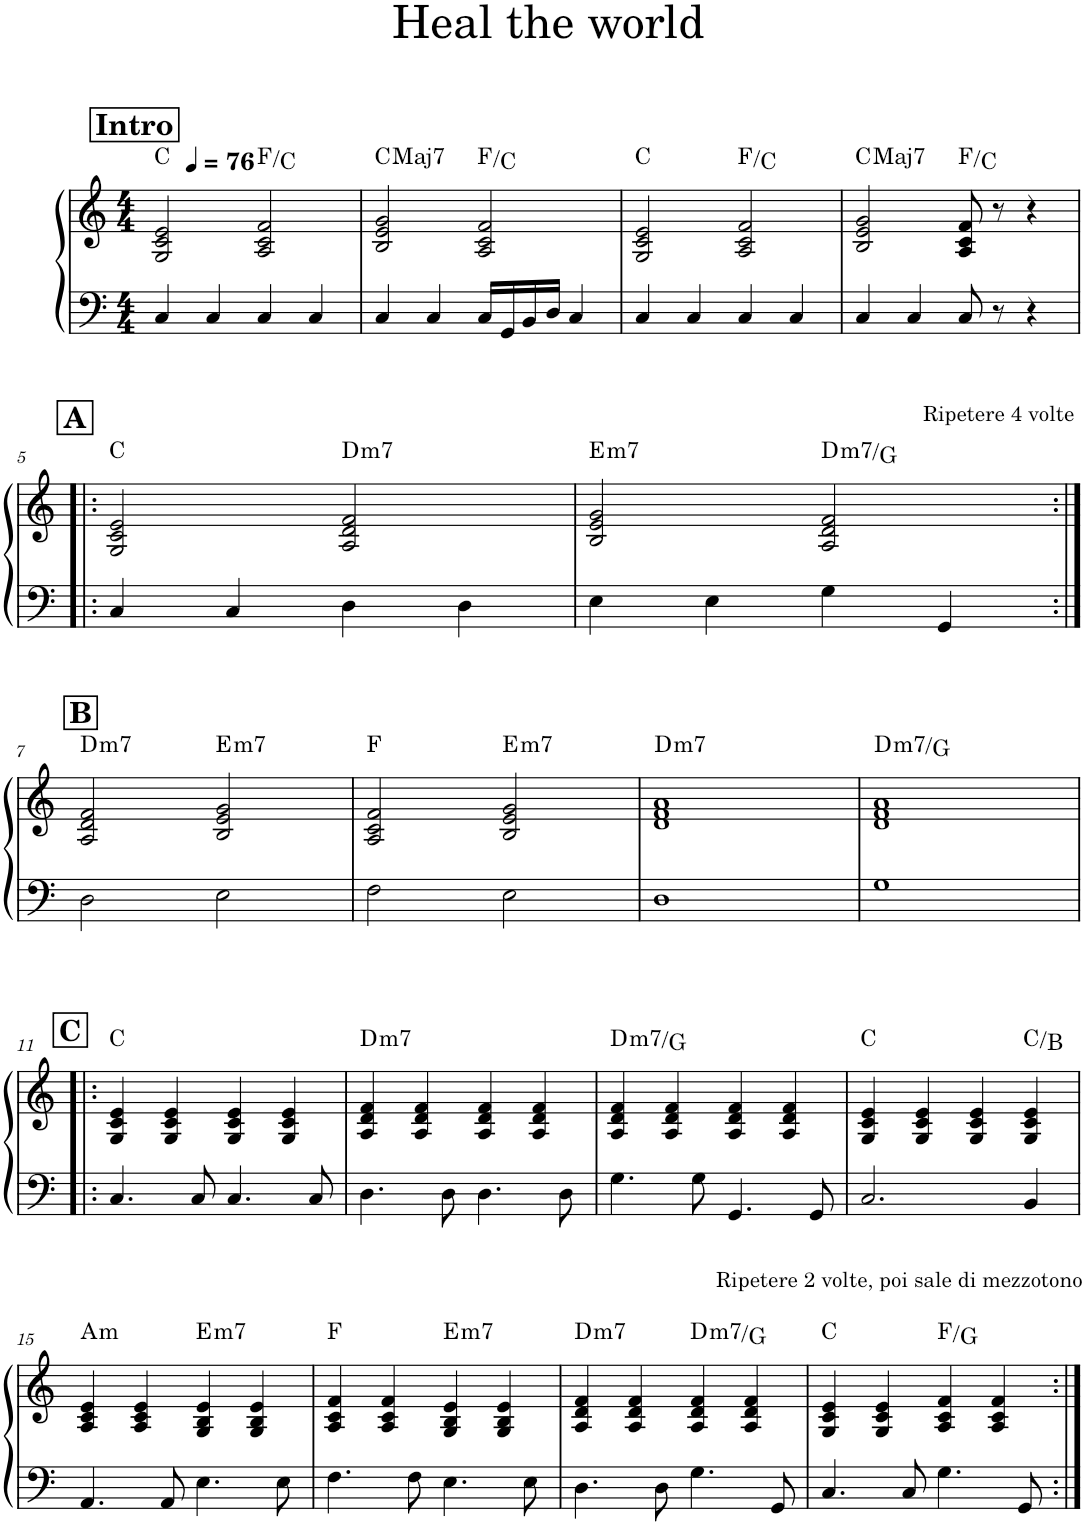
**kern	**kern	**harte
*part1	*part1	*part1
*staff2	*staff1	*
*I"Piano	*	*
*I'Pno.	*	*
*clefF4	*clefG2	*
*k[]	*k[]	*
*M4/4	*M4/4	*
*MM76	*MM76	*
!!LO:REH:place=s1:a:B:cj:fs=14:t=Intro
=1	=1	=1
4C/	2G/ 2c/ 2e/	C:maj
4C/	.	.
4C/	2A/ 2c/ 2f/	F:maj/5
4C/	.	.
=2	=2	=2
!	!	!LO:H:kt=Maj7
4C/	2B/ 2e/ 2g/	C:maj7
4C/	.	.
16C/LL	2A/ 2c/ 2f/	F:maj/5
16GG/	.	.
16C/	.	.
16D/JJ	.	.
4C/	.	.
=3	=3	=3
4C/	2G/ 2c/ 2e/	C:maj
4C/	.	.
4C/	2A/ 2c/ 2f/	F:maj/5
4C/	.	.
=4	=4	=4
!	!	!LO:H:kt=Maj7
4C/	2B/ 2e/ 2g/	C:maj7
4C/	.	.
8C/	8A/ 8c/ 8f/	F:maj/5
8r	8r	.
4r	4r	.
!!LO:LB:g=z
!!LO:REH:place=s1:a:B:cj:fs=14:t=A
=5!|:	=5!|:	=5!|:
4C/	2G/ 2c/ 2e/	C:maj
4C/	.	.
!	!	!LO:H:kt=m7
4D\	2A/ 2d/ 2f/	D:min7
4D\	.	.
=6	=6	=6
!	!	!LO:H:kt=m7
4E\	2B/ 2e/ 2g/	E:min7
4E\	.	.
!	!LO:TX:a:t=Ripetere 4 volte	!LO:H:kt=m7
4G\	2A/ 2d/ 2f/	D:min7/4
4GG/	.	.
!!LO:LB:g=z
!!LO:REH:place=s1:a:B:cj:fs=14:t=B
=7:|!	=7:|!	=7:|!
!	!	!LO:H:kt=m7
2D\	2A/ 2d/ 2f/	D:min7
!	!	!LO:H:kt=m7
2E\	2B/ 2e/ 2g/	E:min7
=8	=8	=8
2F\	2A/ 2c/ 2f/	F:maj
!	!	!LO:H:kt=m7
2E\	2B/ 2e/ 2g/	E:min7
=9	=9	=9
!	!	!LO:H:kt=m7
1D	1d 1f 1a	D:min7
=10	=10	=10
!	!	!LO:H:kt=m7
1G	1d 1f 1a	D:min7/4
!!LO:LB:g=z
!!LO:REH:place=s1:a:B:cj:fs=14:t=C
=11!|:	=11!|:	=11!|:
4.C/	4G/ 4c/ 4e/	C:maj
.	4G/ 4c/ 4e/	.
8C/	.	.
4.C/	4G/ 4c/ 4e/	.
.	4G/ 4c/ 4e/	.
8C/	.	.
=12	=12	=12
!	!	!LO:H:kt=m7
4.D\	4A/ 4d/ 4f/	D:min7
.	4A/ 4d/ 4f/	.
8D\	.	.
4.D\	4A/ 4d/ 4f/	.
.	4A/ 4d/ 4f/	.
8D\	.	.
=13	=13	=13
!	!	!LO:H:kt=m7
4.G\	4A/ 4d/ 4f/	D:min7/4
.	4A/ 4d/ 4f/	.
8G\	.	.
4.GG/	4A/ 4d/ 4f/	.
.	4A/ 4d/ 4f/	.
8GG/	.	.
=14	=14	=14
2.C/	4G/ 4c/ 4e/	C:maj
.	4G/ 4c/ 4e/	.
.	4G/ 4c/ 4e/	.
4BB/	4G/ 4c/ 4e/	C:maj/7
!!LO:LB:g=z
=15	=15	=15
!	!	!LO:H:kt=m
4.AA/	4A/ 4c/ 4e/	A:min
.	4A/ 4c/ 4e/	.
8AA/	.	.
!	!	!LO:H:kt=m7
4.E\	4G/ 4B/ 4e/	E:min7
.	4G/ 4B/ 4e/	.
8E\	.	.
=16	=16	=16
4.F\	4A/ 4c/ 4f/	F:maj
.	4A/ 4c/ 4f/	.
8F\	.	.
!	!	!LO:H:kt=m7
4.E\	4G/ 4B/ 4e/	E:min7
.	4G/ 4B/ 4e/	.
8E\	.	.
=17	=17	=17
!	!	!LO:H:kt=m7
4.D\	4A/ 4d/ 4f/	D:min7
.	4A/ 4d/ 4f/	.
8D\	.	.
!	!	!LO:H:kt=m7
4.G\	4A/ 4d/ 4f/	D:min7/4
.	4A/ 4d/ 4f/	.
8GG/	.	.
=18	=18	=18
4.C/	4G/ 4c/ 4e/	C:maj
.	4G/ 4c/ 4e/	.
8C/	.	.
4.G\	4A/ 4c/ 4f/	F:maj/2
!	!LO:TX:a:t=Ripetere 2 volte, poi sale di mezzotono	!
.	4A/ 4c/ 4f/	.
8GG/	.	.
=:|!	=:|!	=:|!
*-	*-	*-
